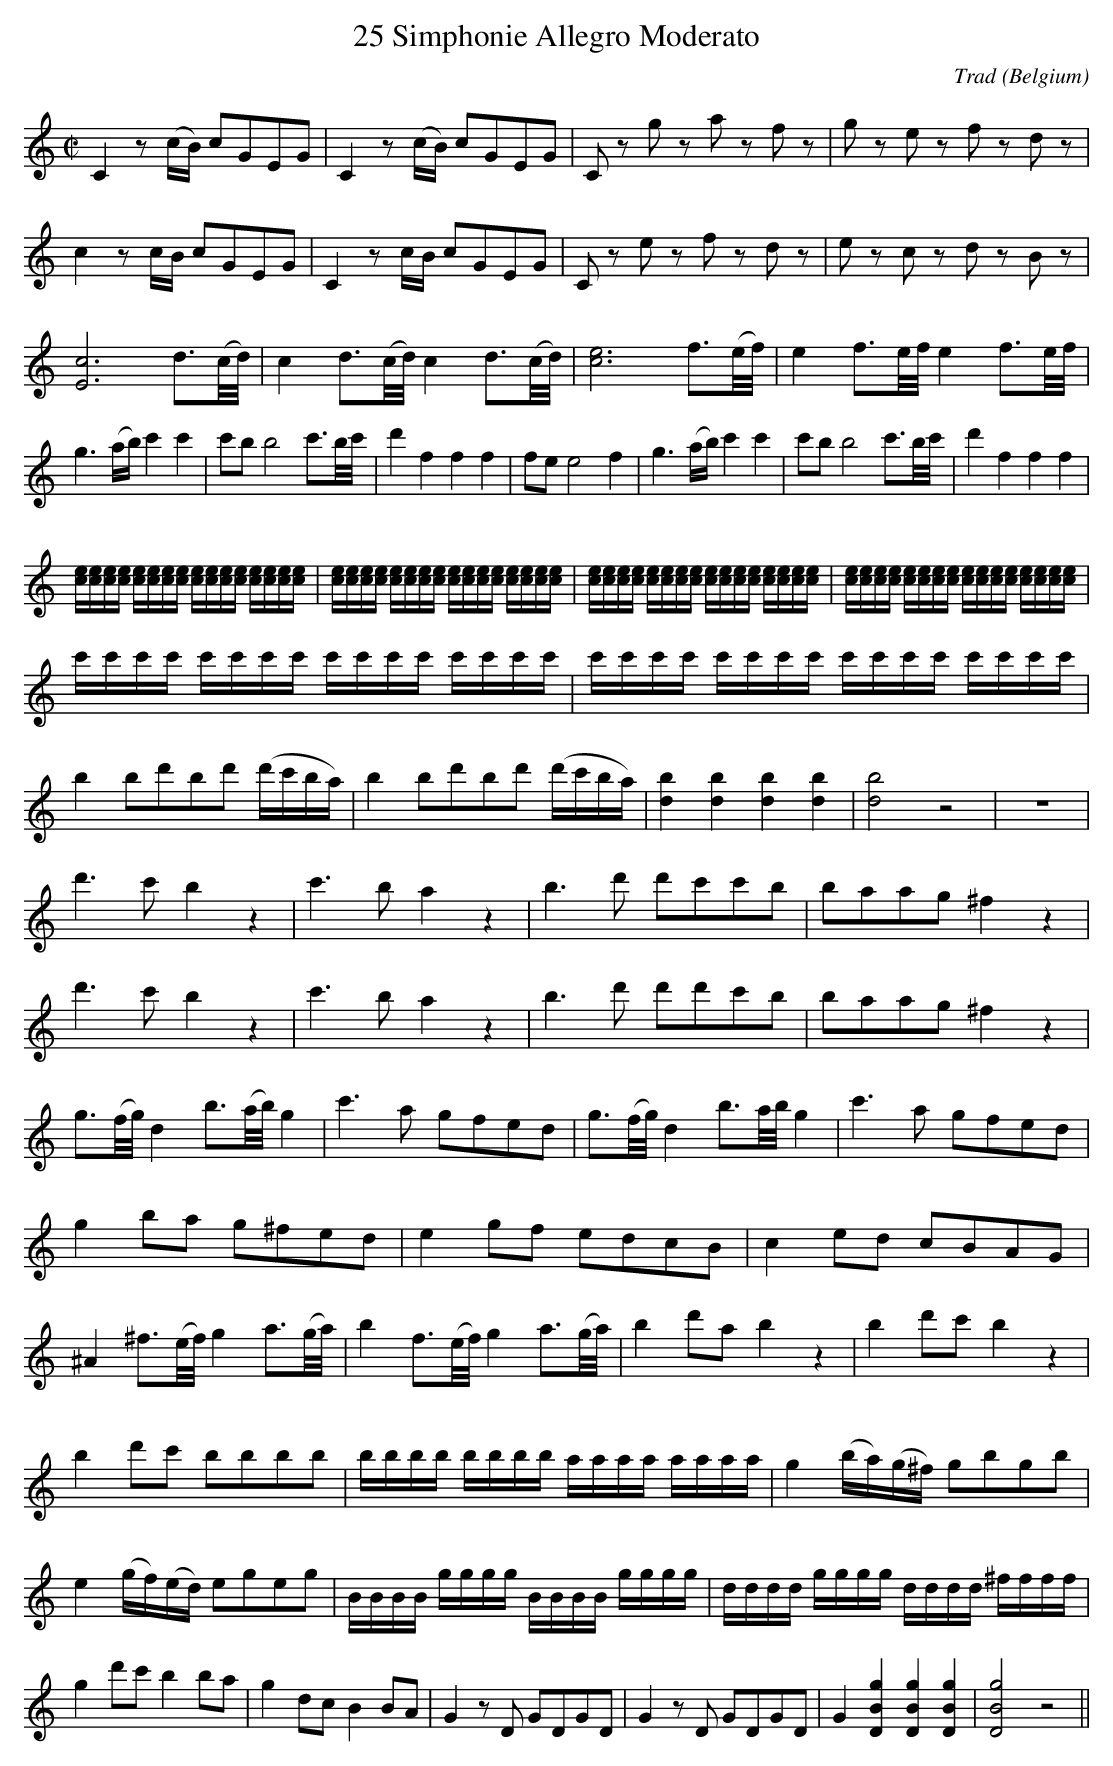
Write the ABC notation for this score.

X:1
T:25 Simphonie Allegro Moderato
C:Trad
O:Belgium
M:C|
L:1/16
K:C
C4z2(cB) c2G2E2G2|C4z2(cB) c2G2E2G2|C2z2 g2z2 a2z2 f2z2|g2z2 e2z2 f2z2 d2z2|
c4z2cB c2G2E2G2|C4z2 cB c2G2E2G2|C2z2 e2z2 f2z2 d2z2|e2z2 c2z2 d2z2 B2z2|
[Ec]12 d2>(cd/2)|c4d2>(cd/2) c4d2>(cd/2)|[ce]12 f2>(ef/2)|e4 f2>ef/2 e4f2>ef/2|
g6(ab) c'4c'4|c'2b2 b8 c'2>bc'/2|d'4f4 f4f4|f2e2 e8 f4|g6(ab) c'4c'4|c'2b2 b8 c'2>bc'/2|d'4f4 f4f4|
[ce][ce][ce][ce] [ce][ce][ce][ce] [ce][ce][ce][ce] [ce][ce][ce][ce]|[ce][ce][ce][ce] [ce][ce][ce][ce] [ce][ce][ce][ce] [ce][ce][ce][ce]|[ce][ce][ce][ce] [ce][ce][ce][ce] [ce][ce][ce][ce] [ce][ce][ce][ce]|[ce][ce][ce][ce] [ce][ce][ce][ce] [ce][ce][ce][ce] [ce][ce][ce][ce]|
c'c'c'c' c'c'c'c' c'c'c'c' c'c'c'c'|c'c'c'c' c'c'c'c' c'c'c'c' c'c'c'c'|
b4 b2d'2b2d'2 (d'c'ba)|b4 b2d'2b2d'2 (d'c'ba)|[db]4[db]4 [db]4[db]4|[db]8 z8|z16|
d'6c'2  b4z4|c'6b2 a4z4|b6d'2 d'2c'2c'2b2|b2a2a2g2 ^f4z4|
d'6c'2 b4z4|c'6b2 a4z4|b6d'2 d'2d'2c'2b2|b2a2a2g2 ^f4z4|
g2>(fg/2)d4 b2>(ab/)g4|c'6a2 g2f2e2d2|g2>(fg/2)d4 b2>ab/2 g4|c'6a2 g2f2e2d2|
g4b2a2 g2^f2e2d2|e4g2f2 e2d2c2B2|c4e2d2 c2B2A2G2|
^A4^f2>(ef/2) g4a2>(ga/2)|b4f2>(ef/2) g4a2>(ga/2)|b4d'2a2 b4z4|b4d'2c'2 b4z4|
b4d'2c'2 b2b2b2b2|bbbb bbbb aaaa aaaa|g4(ba)(g^f) g2b2g2b2|
e4(gf)(ed) e2g2e2g2|BBBB gggg BBBB gggg|dddd gggg dddd ^ffff|
g4d'2c'2 b4b2a2|g4d2c2 B4B2A2|G4z2D2 G2D2G2D2|G4z2D2 G2D2G2D2|G4[DBg]4 [DBg]4[DBg]4|[DBg]8 z8||
